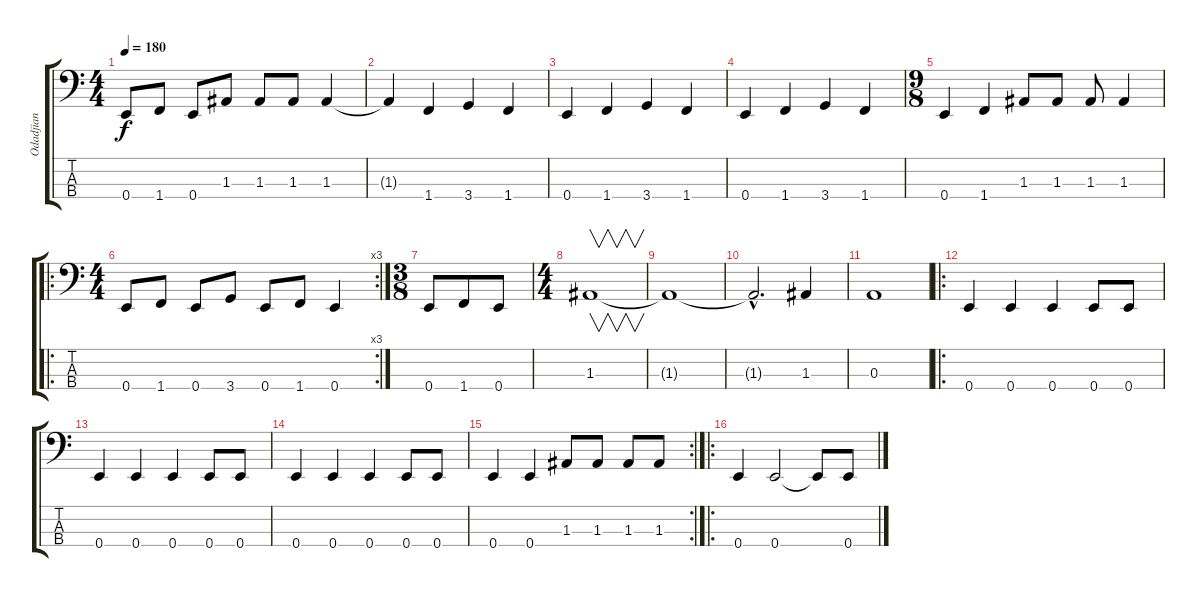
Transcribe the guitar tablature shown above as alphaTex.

\track ("Odadjian" "Odadjian") {instrument electricbassfinger}
\staff {score tabs}
\tuning (G2 D2 A1 E1) {hide}
\ts (4 4)
\tempo 180
\clef f4
\ks c
0.4.8{dy f} 1.4.8 0.4.8 1.3.8 1.3.8 1.3.8 1.3.4 |
1.3{t}.4 1.4.4 3.4.4 1.4.4 |
0.4.4 1.4.4 3.4.4 1.4.4 |
0.4.4 1.4.4 3.4.4 1.4.4 |
\ts (9 8)
0.4.4 1.4.4 1.3.8 1.3.8 1.3.8 1.3.4 |
\ro
\rc 3
\ts (4 4)
0.4.8 1.4.8 0.4.8 3.4.8 0.4.8 1.4.8 0.4.4 |
\ts (3 8)
0.4.8 1.4.8 0.4.8 |
\ts (4 4)
1.3.1{v} |
1.3{t}.1 |
1.3{hac t}.2{d} 1.3.4 |
0.3.1 |
\ro
0.4.4 0.4.4 0.4.4 0.4.8 0.4.8 |
0.4.4 0.4.4 0.4.4 0.4.8 0.4.8 |
0.4.4 0.4.4 0.4.4 0.4.8 0.4.8 |
\rc 2
0.4.4 0.4.4 1.3.8 1.3.8 1.3.8 1.3.8 |
\ro
0.4.4 0.4.2 0.4{t}.8 0.4.8
